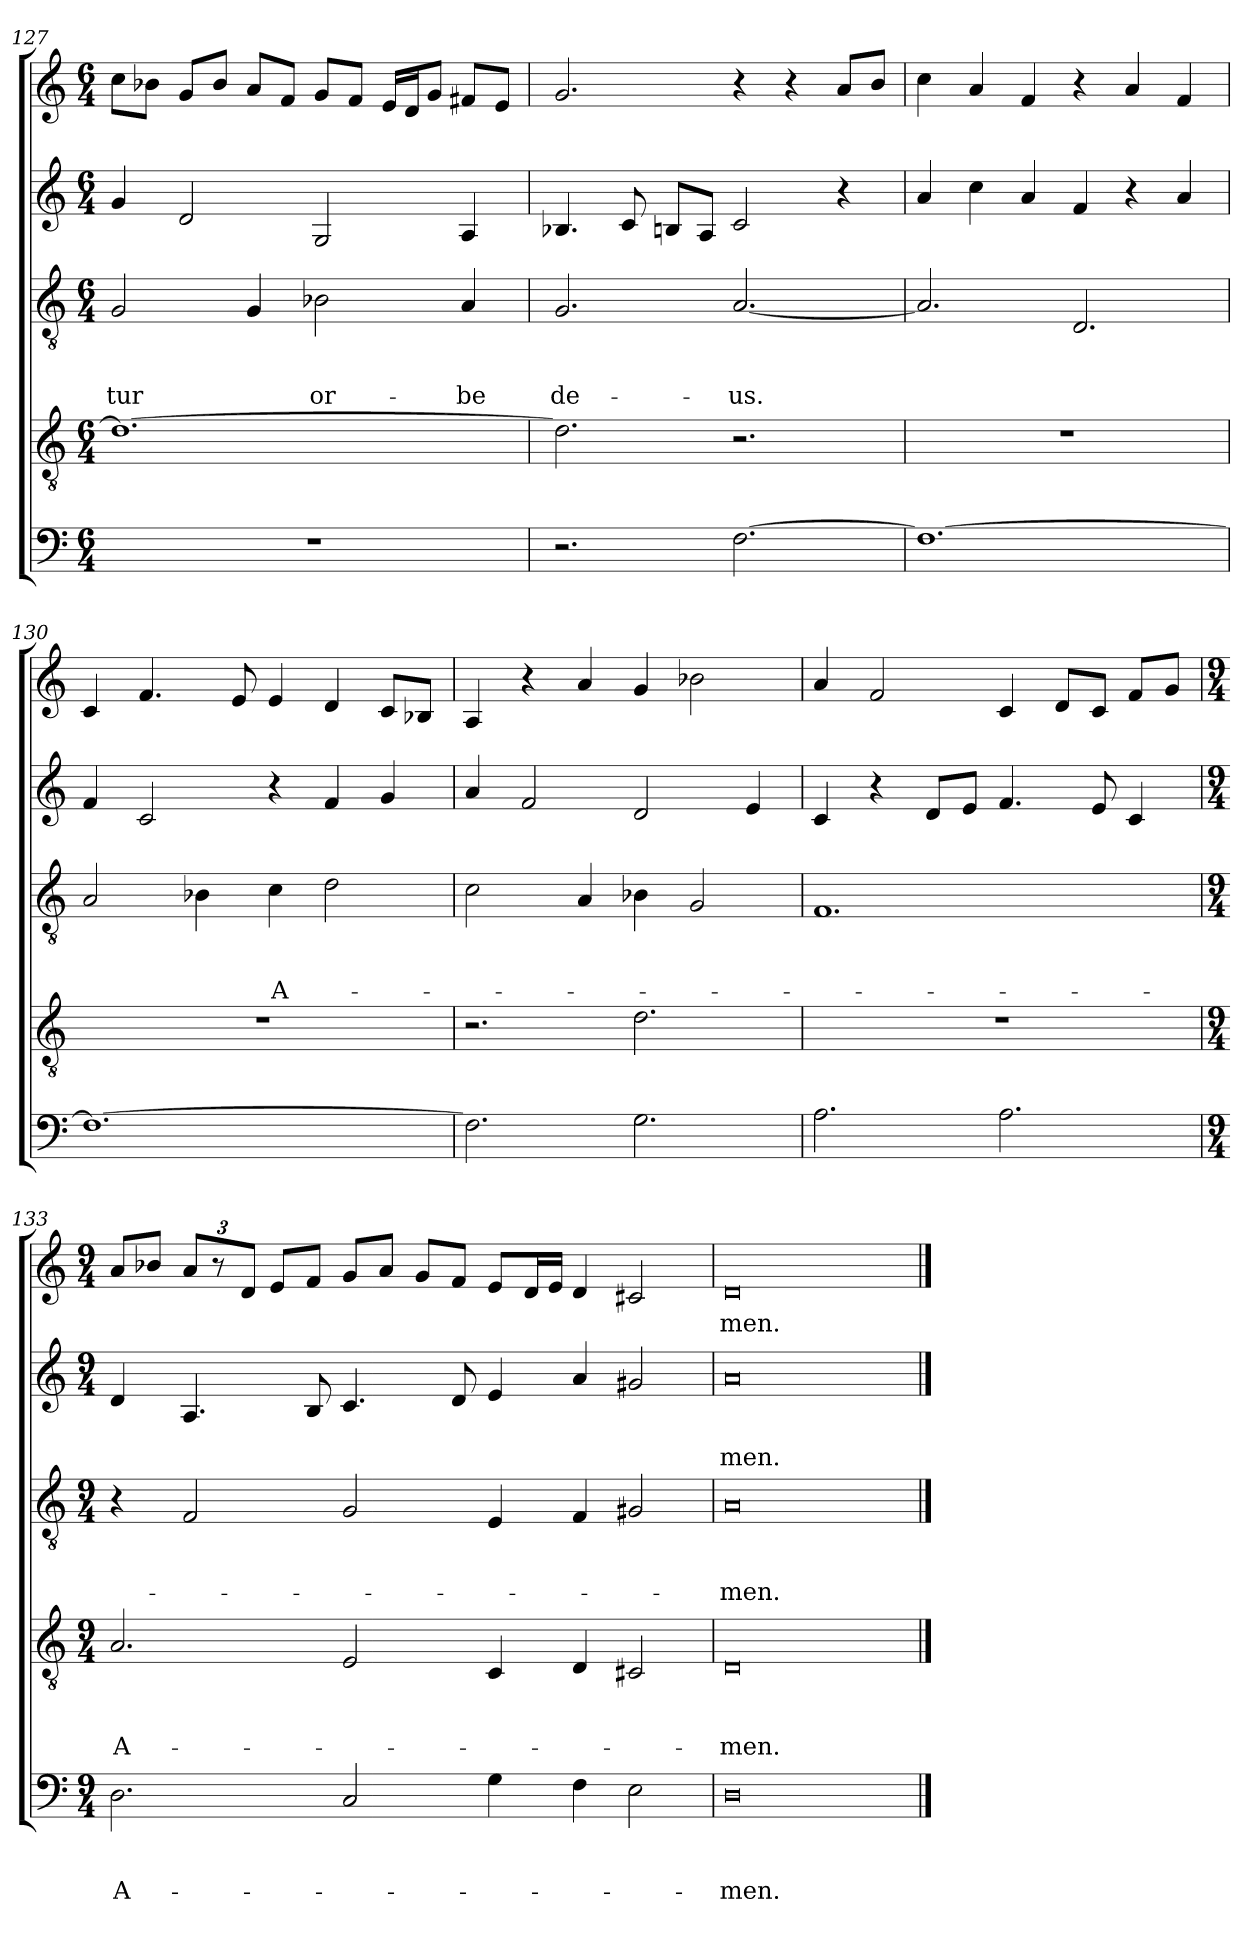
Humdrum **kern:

**kern	**text	**text	**text	**kern	**text	**text	**text	**kern	**text	**text	**text	**kern	**text	**text	**kern	**text
*part5	*part5	*part5	*part5	*part4	*part4	*part4	*part4	*part3	*part3	*part3	*part3	*part2	*part2	*part2	*part1	*part1
*staff5	*staff5	*staff5	*staff5	*staff4	*staff4	*staff4	*staff4	*staff3	*staff3	*staff3	*staff3	*staff2	*staff2	*staff2	*staff1	*staff1
*clefF4	*	*	*	*clefGv2	*	*	*	*clefGv2	*	*	*	*clefG2	*	*	*clefG2	*
*k[]	*	*	*	*k[]	*	*	*	*k[]	*	*	*	*k[]	*	*	*k[]	*
*C:	*	*	*	*C:	*	*	*	*C:	*	*	*	*C:	*	*	*C:	*
*M6/4	*	*	*	*M6/4	*	*	*	*M6/4	*	*	*	*M6/4	*	*	*M6/4	*
=127	=127	=127	=127	=127	=127	=127	=127	=127	=127	=127	=127	=127	=127	=127	=127	=127
!	!	!	!	!	!	!	!	!	!	!	!LO:LY:b	!	!	!	!	!
1.r	.	.	.	1.d_	.	.	.	2G/	.	.	-tur	4g/	.	.	8cc\L	.
.	.	.	.	.	.	.	.	.	.	.	.	.	.	.	8b-\J	.
.	.	.	.	.	.	.	.	.	.	.	.	2d/	.	.	8g/L	.
.	.	.	.	.	.	.	.	.	.	.	.	.	.	.	8b-/J	.
.	.	.	.	.	.	.	.	4G/	.	.	.	.	.	.	8a/L	.
.	.	.	.	.	.	.	.	.	.	.	.	.	.	.	8f/J	.
!	!	!	!	!	!	!	!	!	!	!	!LO:LY:b	!	!	!	!	!
.	.	.	.	.	.	.	.	2B-X\	.	.	or-	2G/	.	.	8g/L	.
.	.	.	.	.	.	.	.	.	.	.	.	.	.	.	8f/J	.
.	.	.	.	.	.	.	.	.	.	.	.	.	.	.	16e/LL	.
.	.	.	.	.	.	.	.	.	.	.	.	.	.	.	16d/J	.
.	.	.	.	.	.	.	.	.	.	.	.	.	.	.	8g/J	.
!	!	!	!	!	!	!	!	!	!	!	!LO:LY:b	!	!	!	!	!
.	.	.	.	.	.	.	.	4A/	.	.	-be	4A/	.	.	8f#/L	.
.	.	.	.	.	.	.	.	.	.	.	.	.	.	.	8e/J	.
=128	=128	=128	=128	=128	=128	=128	=128	=128	=128	=128	=128	=128	=128	=128	=128	=128
!	!	!	!	!	!	!	!	!	!	!	!LO:LY:b	!	!	!	!	!
2.r	.	.	.	2.d\]	.	.	.	2.G/	.	.	de-	4.B-/	.	.	2.g/	.
.	.	.	.	.	.	.	.	.	.	.	.	8c/	.	.	.	.
.	.	.	.	.	.	.	.	.	.	.	.	8B/L	.	.	.	.
.	.	.	.	.	.	.	.	.	.	.	.	8A/J	.	.	.	.
!	!	!	!	!	!	!	!	!	!	!	!LO:LY:b	!	!	!	!	!
[2.F\	.	.	.	2.r	.	.	.	[2.A/	.	.	-us.	2c/	.	.	4r	.
.	.	.	.	.	.	.	.	.	.	.	.	.	.	.	4r	.
.	.	.	.	.	.	.	.	.	.	.	.	4r	.	.	8a/L	.
.	.	.	.	.	.	.	.	.	.	.	.	.	.	.	8b/J	.
=129	=129	=129	=129	=129	=129	=129	=129	=129	=129	=129	=129	=129	=129	=129	=129	=129
1.F_	.	.	.	1.r	.	.	.	2.A/]	.	.	.	4a/	.	.	4cc\	.
.	.	.	.	.	.	.	.	.	.	.	.	4cc\	.	.	4a/	.
.	.	.	.	.	.	.	.	.	.	.	.	4a/	.	.	4f/	.
.	.	.	.	.	.	.	.	2.D/	.	.	.	4f/	.	.	4r	.
.	.	.	.	.	.	.	.	.	.	.	.	4r	.	.	4a/	.
.	.	.	.	.	.	.	.	.	.	.	.	4a/	.	.	4f/	.
!!LO:LB:g=z
=130	=130	=130	=130	=130	=130	=130	=130	=130	=130	=130	=130	=130	=130	=130	=130	=130
1.F_	.	.	.	1.r	.	.	.	2A/	.	.	.	4f/	.	.	4c/	.
.	.	.	.	.	.	.	.	.	.	.	.	2c/	.	.	4.f/	.
.	.	.	.	.	.	.	.	4B-\	.	.	.	.	.	.	.	.
.	.	.	.	.	.	.	.	.	.	.	.	.	.	.	8e/	.
!	!	!	!	!	!	!	!	!	!	!	!LO:LY:b	!	!	!	!	!
.	.	.	.	.	.	.	.	4c\	.	.	A-	4r	.	.	4e/	.
.	.	.	.	.	.	.	.	2d\	.	.	.	4f/	.	.	4d/	.
.	.	.	.	.	.	.	.	.	.	.	.	4g/	.	.	8c/L	.
.	.	.	.	.	.	.	.	.	.	.	.	.	.	.	8B-/J	.
=131	=131	=131	=131	=131	=131	=131	=131	=131	=131	=131	=131	=131	=131	=131	=131	=131
2.F\]	.	.	.	2.r	.	.	.	2c\	.	.	.	4a/	.	.	4A/	.
.	.	.	.	.	.	.	.	.	.	.	.	2f/	.	.	4r	.
.	.	.	.	.	.	.	.	4A/	.	.	.	.	.	.	4a/	.
2.G\	.	.	.	2.d\	.	.	.	4B-\	.	.	.	2d/	.	.	4g/	.
.	.	.	.	.	.	.	.	2G/	.	.	.	.	.	.	2b-\	.
.	.	.	.	.	.	.	.	.	.	.	.	4e/	.	.	.	.
=132	=132	=132	=132	=132	=132	=132	=132	=132	=132	=132	=132	=132	=132	=132	=132	=132
2.A\	.	.	.	1.r	.	.	.	1.F	.	.	.	4c/	.	.	4a/	.
.	.	.	.	.	.	.	.	.	.	.	.	4r	.	.	2f/	.
.	.	.	.	.	.	.	.	.	.	.	.	8d/L	.	.	.	.
.	.	.	.	.	.	.	.	.	.	.	.	8e/J	.	.	.	.
2.A\	.	.	.	.	.	.	.	.	.	.	.	4.f/	.	.	4c/	.
.	.	.	.	.	.	.	.	.	.	.	.	.	.	.	8d/L	.
.	.	.	.	.	.	.	.	.	.	.	.	8e/	.	.	8c/J	.
.	.	.	.	.	.	.	.	.	.	.	.	4c/	.	.	8f/L	.
.	.	.	.	.	.	.	.	.	.	.	.	.	.	.	8g/J	.
=133	=133	=133	=133	=133	=133	=133	=133	=133	=133	=133	=133	=133	=133	=133	=133	=133
*M9/4	*	*	*	*M9/4	*	*	*	*M9/4	*	*	*	*M9/4	*	*	*M9/4	*
!	!	!	!LO:LY:b	!	!	!	!LO:LY:b	!	!	!	!	!	!	!	!	!
2.D\	.	.	A-	2.A/	.	.	A-	4r	.	.	.	4d/	.	.	8a/L	.
.	.	.	.	.	.	.	.	.	.	.	.	.	.	.	8b-/J	.
.	.	.	.	.	.	.	.	2F/	.	.	.	4.A/	.	.	12a/L	.
.	.	.	.	.	.	.	.	.	.	.	.	.	.	.	12r	.
.	.	.	.	.	.	.	.	.	.	.	.	.	.	.	12d/J	.
.	.	.	.	.	.	.	.	.	.	.	.	.	.	.	8e/L	.
.	.	.	.	.	.	.	.	.	.	.	.	8B/	.	.	8f/J	.
2C/	.	.	.	2E/	.	.	.	2G/	.	.	.	4.c/	.	.	8g/L	.
.	.	.	.	.	.	.	.	.	.	.	.	.	.	.	8a/J	.
.	.	.	.	.	.	.	.	.	.	.	.	.	.	.	8g/L	.
.	.	.	.	.	.	.	.	.	.	.	.	8d/	.	.	8f/J	.
4G\	.	.	.	4C/	.	.	.	4E/	.	.	.	4e/	.	.	8e/L	.
.	.	.	.	.	.	.	.	.	.	.	.	.	.	.	16d/L	.
.	.	.	.	.	.	.	.	.	.	.	.	.	.	.	16e/JJ	.
4F\	.	.	.	4D/	.	.	.	4F/	.	.	.	4a/	.	.	4d/	.
2E\	.	.	.	2C#/	.	.	.	2G#/	.	.	.	2g#/	.	.	2c#/	.
=134	=134	=134	=134	=134	=134	=134	=134	=134	=134	=134	=134	=134	=134	=134	=134	=134
!	!	!	!LO:LY:b	!	!	!	!LO:LY:b	!	!	!	!LO:LY:b	!	!	!LO:LY:b	!	!LO:LY:b
0D	.	.	-men.	0D	.	.	-men.	0A	.	.	-men.	0a	.	-men.	0d	-men.
==	==	==	==	==	==	==	==	==	==	==	==	==	==	==	==	==
*-	*-	*-	*-	*-	*-	*-	*-	*-	*-	*-	*-	*-	*-	*-	*-	*-
